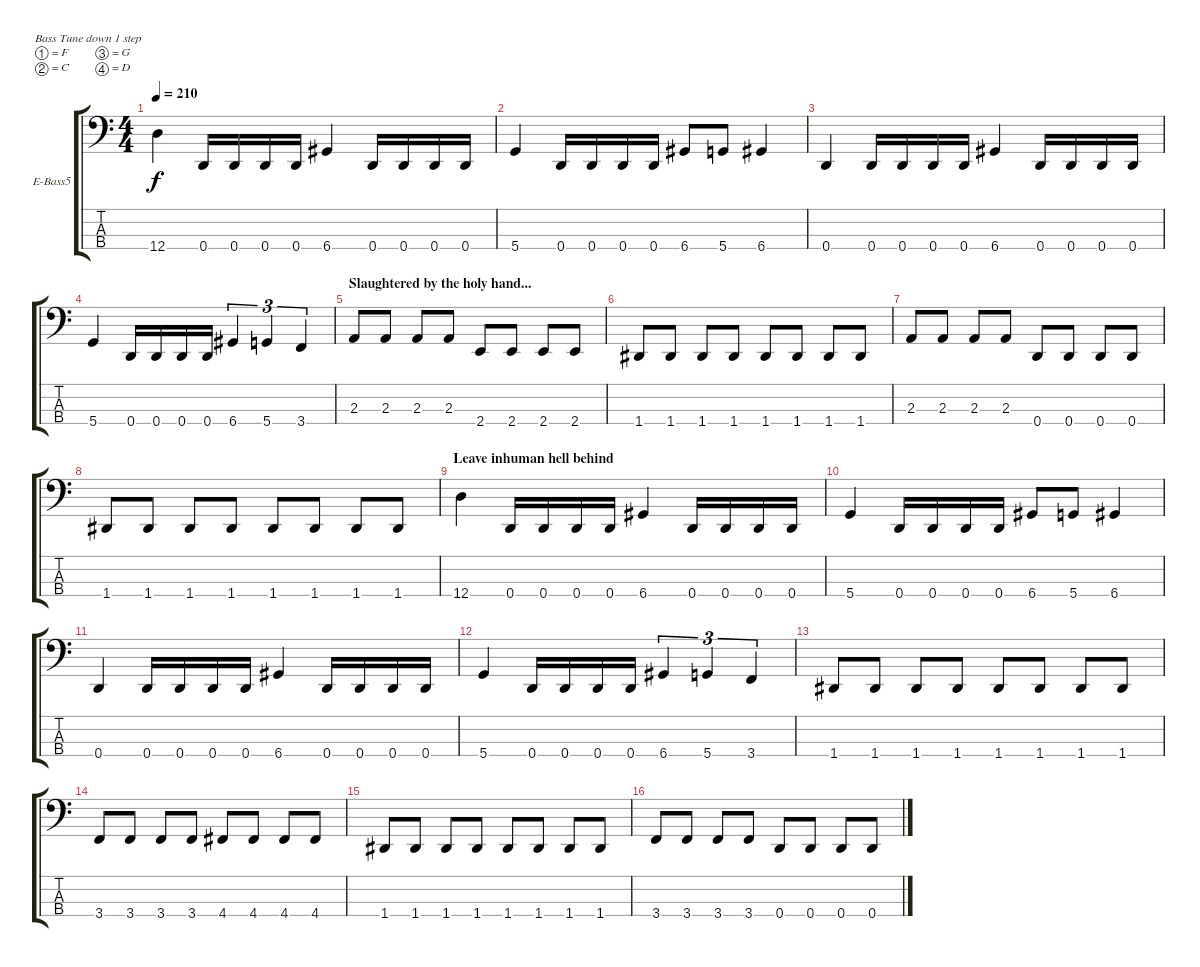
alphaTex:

\defaultSystemsLayout 4
\bracketExtendMode groupsimilarinstruments
\firstSystemTrackNameOrientation horizontal
\otherSystemsTrackNameOrientation horizontal
\track ("TOM ANGELRIPPER!" "E-Bass5") {instrument electricbassfinger}
\staff {score tabs}
\tuning (F2 C2 G1 D1)
\ts (4 4)
\tempo 210
\clef f4
\ks c
12.4.4{dy f} 0.4.16 0.4.16 0.4.16 0.4.16 6.4.4 0.4.16 0.4.16 0.4.16 0.4.16 |
5.4.4 0.4.16 0.4.16 0.4.16 0.4.16 6.4.8 5.4.8 6.4.4 |
0.4.4 0.4.16 0.4.16 0.4.16 0.4.16 6.4.4 0.4.16 0.4.16 0.4.16 0.4.16 |
5.4.4 0.4.16 0.4.16 0.4.16 0.4.16 6.4.4{tu (3 2)} 5.4.4{tu (3 2)} 3.4.4{tu (3 2)} |
\section ("" "Slaughtered by the holy hand...")
2.3.8 2.3.8 2.3.8 2.3.8 2.4.8 2.4.8 2.4.8 2.4.8 |
1.4.8 1.4.8 1.4.8 1.4.8 1.4.8 1.4.8 1.4.8 1.4.8 |
2.3.8 2.3.8 2.3.8 2.3.8 0.4.8 0.4.8 0.4.8 0.4.8 |
1.4.8 1.4.8 1.4.8 1.4.8 1.4.8 1.4.8 1.4.8 1.4.8 |
\section ("" "Leave inhuman hell behind")
12.4.4 0.4.16 0.4.16 0.4.16 0.4.16 6.4.4 0.4.16 0.4.16 0.4.16 0.4.16 |
5.4.4 0.4.16 0.4.16 0.4.16 0.4.16 6.4.8 5.4.8 6.4.4 |
0.4.4 0.4.16 0.4.16 0.4.16 0.4.16 6.4.4 0.4.16 0.4.16 0.4.16 0.4.16 |
5.4.4 0.4.16 0.4.16 0.4.16 0.4.16 6.4.4{tu (3 2)} 5.4.4{tu (3 2)} 3.4.4{tu (3 2)} |
1.4.8 1.4.8 1.4.8 1.4.8 1.4.8 1.4.8 1.4.8 1.4.8 |
3.4.8 3.4.8 3.4.8 3.4.8 4.4.8 4.4.8 4.4.8 4.4.8 |
1.4.8 1.4.8 1.4.8 1.4.8 1.4.8 1.4.8 1.4.8 1.4.8 |
3.4.8 3.4.8 3.4.8 3.4.8 0.4.8 0.4.8 0.4.8 0.4.8
